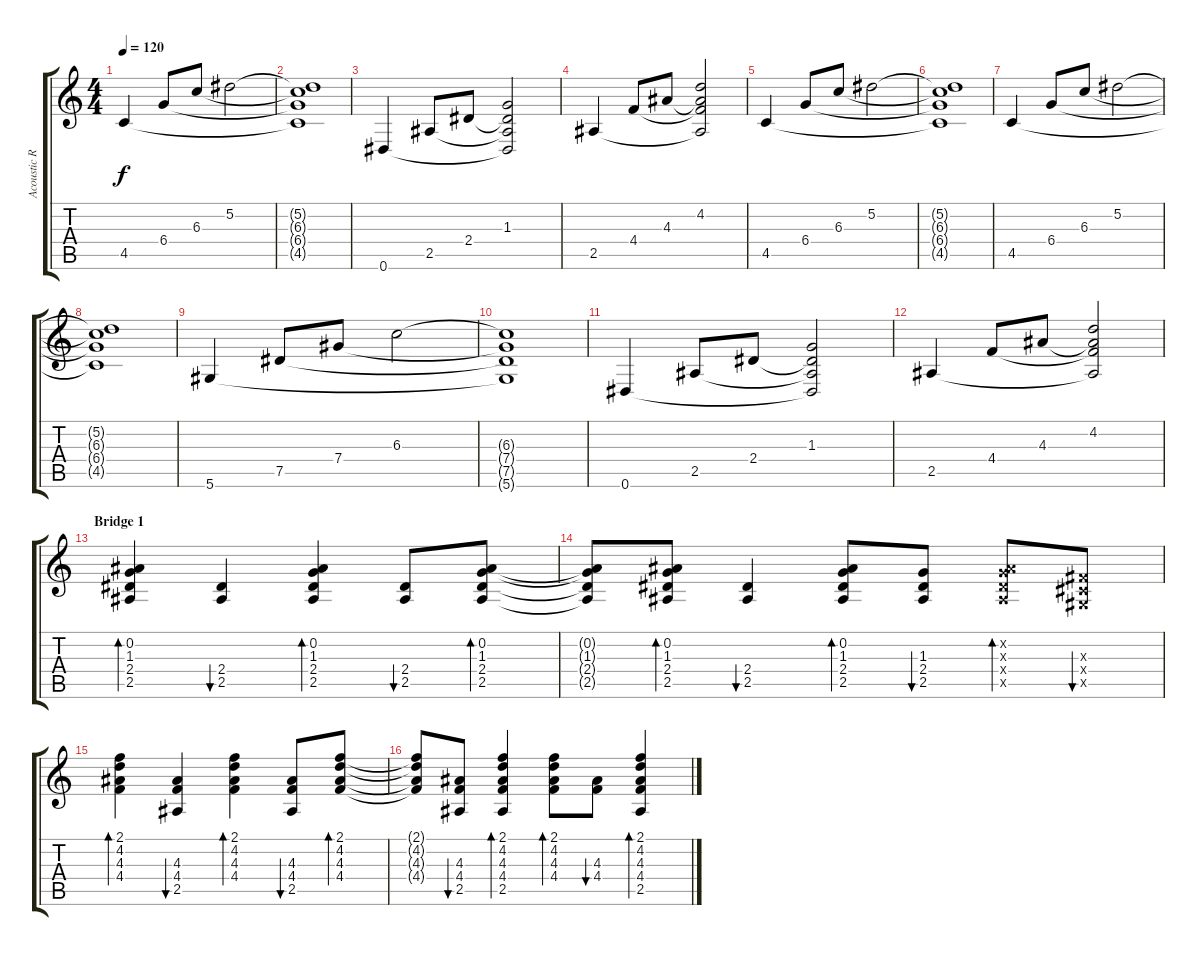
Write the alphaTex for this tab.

\track ("Acoustic Rhythm" "Acoustic R") {instrument acousticguitarnylon}
\staff {score tabs}
\tuning (Eb4 Bb3 Gb3 Db3 Ab2 Eb2) {hide}
\ts (4 4)
\tempo 120
\clef g2
\ks c
4.5.4{dy f} 6.4.8 6.3.8 5.2.2 |
(5.2{t} 6.3{t} 6.4{t} 4.5{t}).1 |
0.6.4 2.5.8 2.4.8 (1.3 2.4{t} 2.5{t} 0.6{t}).2 |
2.5.4 4.4.8 4.3.8 (4.2 4.3{t} 4.4{t} 2.5{t}).2 |
4.5.4 6.4.8 6.3.8 5.2.2 |
(5.2{t} 6.3{t} 6.4{t} 4.5{t}).1 |
4.5.4 6.4.8 6.3.8 5.2.2 |
(5.2{t} 6.3{t} 6.4{t} 4.5{t}).1 |
5.6.4 7.5.8 7.4.8 6.3.2 |
(6.3{t} 7.4{t} 7.5{t} 5.6{t}).1 |
0.6.4 2.5.8 2.4.8 (1.3 2.4{t} 2.5{t} 0.6{t}).2 |
2.5.4 4.4.8 4.3.8 (4.2 4.3{t} 4.4{t} 2.5{t}).2 |
\section ("" "Bridge 1")
(0.2 1.3 2.4 2.5).4{bd 60} (2.4 2.5).4{bu 60} (0.2 1.3 2.4 2.5).4{bd 60} (2.4 2.5).8{bu 60} (0.2 1.3 2.4 2.5).8{bd 60} |
(0.2{t} 1.3{t} 2.4{t} 2.5{t}).8 (0.2 1.3 2.4 2.5).8{bd 60} (2.4 2.5).4{bu 60} (0.2 1.3 2.4 2.5).8{bd 60} (1.3 2.4 2.5).8{bu 60} (0.2{x} 1.3{x} 2.4{x} 2.5{x}).8{bd 60} (0.3{x} 0.4{x} 0.5{x}).8{bu 60} |
(2.1 4.2 4.3 4.4).4{bd 60} (4.3 4.4 2.5).4{bu 60} (2.1 4.2 4.3 4.4).4{bd 60} (4.3 4.4 2.5).8{bu 60} (2.1 4.2 4.3 4.4).8{bd 60} |
(2.1{t} 4.2{t} 4.3{t} 4.4{t}).8 (4.3 4.4 2.5).8{bu 60} (2.1 4.2 4.3 4.4 2.5).4{bd 60} (2.1 4.2 4.3 4.4).8{bd 60} (4.3 4.4).8{bu 60} (2.1 4.2 4.3 4.4 2.5).4{bd 30}
